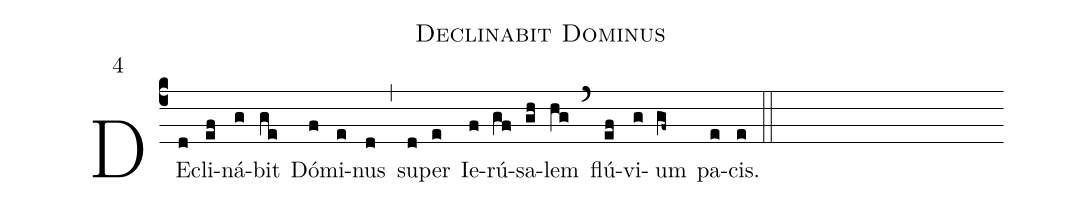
name: Declinabit Dominus;
mode: 4;
%%
(c4)
DE(d)cli(ef)ná(g)bit(ge) Dó(f)mi(e)nus(d) (,)
su(d)per(e) Ie(f)rú(gf)sa(gh)lem(hg) (`)
flú(ef)vi(g)um(gf~) pa(e)cis.(e) (::)
